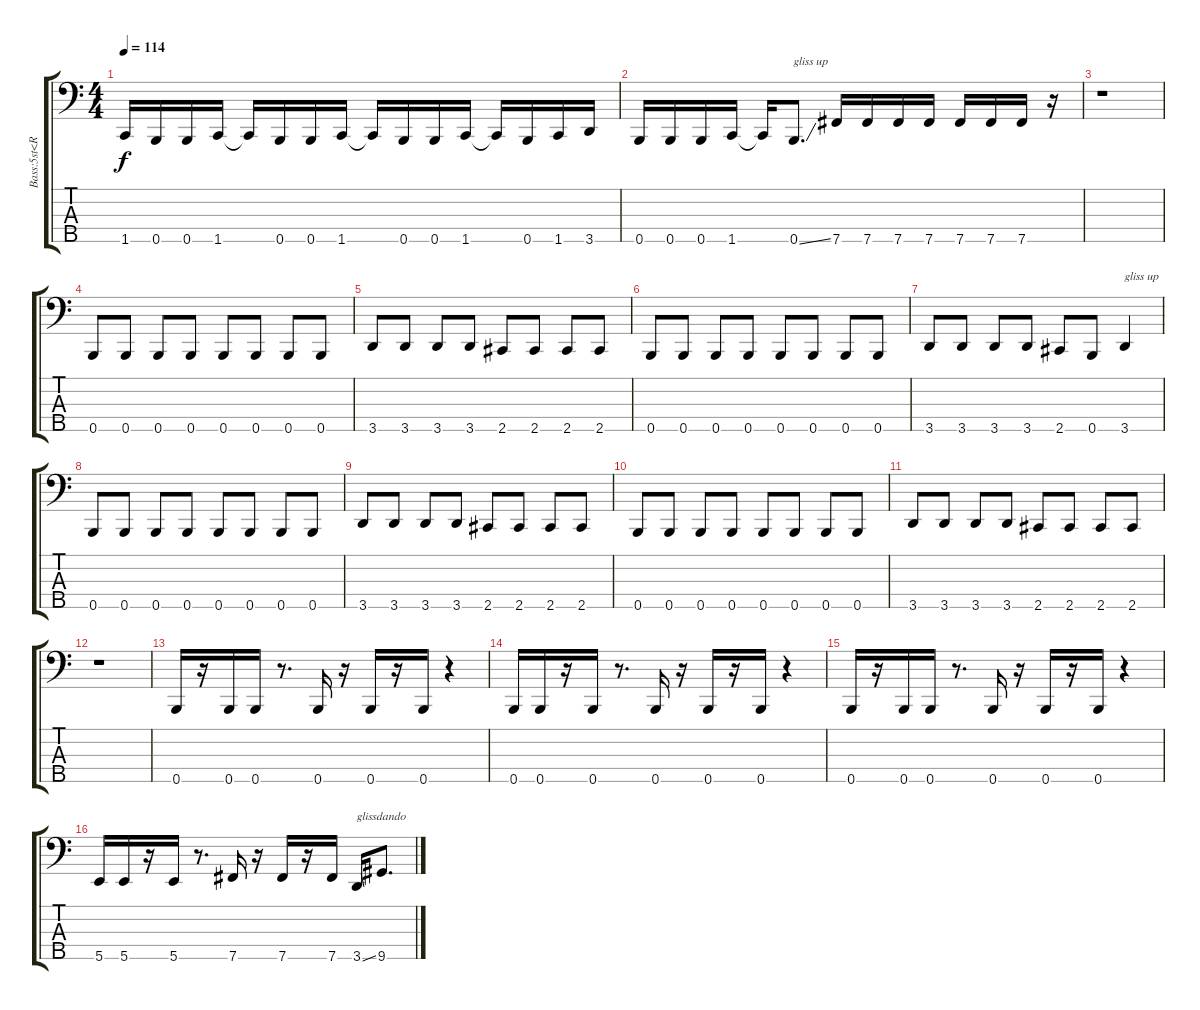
\track ("Bass:5st<Regular>" "Bass:5st<R") {instrument electricbassfinger}
\staff {score tabs}
\tuning (G2 D2 A1 E1 B0) {hide}
\ts (4 4)
\tempo 114
\clef f4
\ks c
1.5.16{dy f} 0.5.16 0.5.16 1.5.16 1.5{t}.16 0.5.16 0.5.16 1.5.16 1.5{t}.16 0.5.16 0.5.16 1.5.16 1.5{t}.16 0.5.16 1.5.16 3.5.16 |
0.5.16 0.5.16 0.5.16 1.5.16 1.5{t}.16 0.5{ss}.8{d txt "gliss up"} 7.5.16 7.5.16 7.5.16 7.5.16 7.5.16 7.5.16 7.5.16 r.16 |
r.1 |
0.5.8 0.5.8 0.5.8 0.5.8 0.5.8 0.5.8 0.5.8 0.5.8 |
3.5.8 3.5.8 3.5.8 3.5.8 2.5.8 2.5.8 2.5.8 2.5.8 |
0.5.8 0.5.8 0.5.8 0.5.8 0.5.8 0.5.8 0.5.8 0.5.8 |
3.5.8 3.5.8 3.5.8 3.5.8 2.5.8 0.5.8 3.5.4{txt "gliss up"} |
0.5.8 0.5.8 0.5.8 0.5.8 0.5.8 0.5.8 0.5.8 0.5.8 |
3.5.8 3.5.8 3.5.8 3.5.8 2.5.8 2.5.8 2.5.8 2.5.8 |
0.5.8 0.5.8 0.5.8 0.5.8 0.5.8 0.5.8 0.5.8 0.5.8 |
3.5.8 3.5.8 3.5.8 3.5.8 2.5.8 2.5.8 2.5.8 2.5.8 |
r.1 |
0.5.16 r.16 0.5.16 0.5.16 r.8{d} 0.5.16 r.16 0.5.16 r.16 0.5.16 r.4 |
0.5.16 0.5.16 r.16 0.5.16 r.8{d} 0.5.16 r.16 0.5.16 r.16 0.5.16 r.4 |
0.5.16 r.16 0.5.16 0.5.16 r.8{d} 0.5.16 r.16 0.5.16 r.16 0.5.16 r.4 |
5.5.16 5.5.16 r.16 5.5.16 r.8{d} 7.5.16 r.16 7.5.16 r.16 7.5.16 3.5{ss}.16{txt "glissdando"} 9.5{ss}.8{d}
